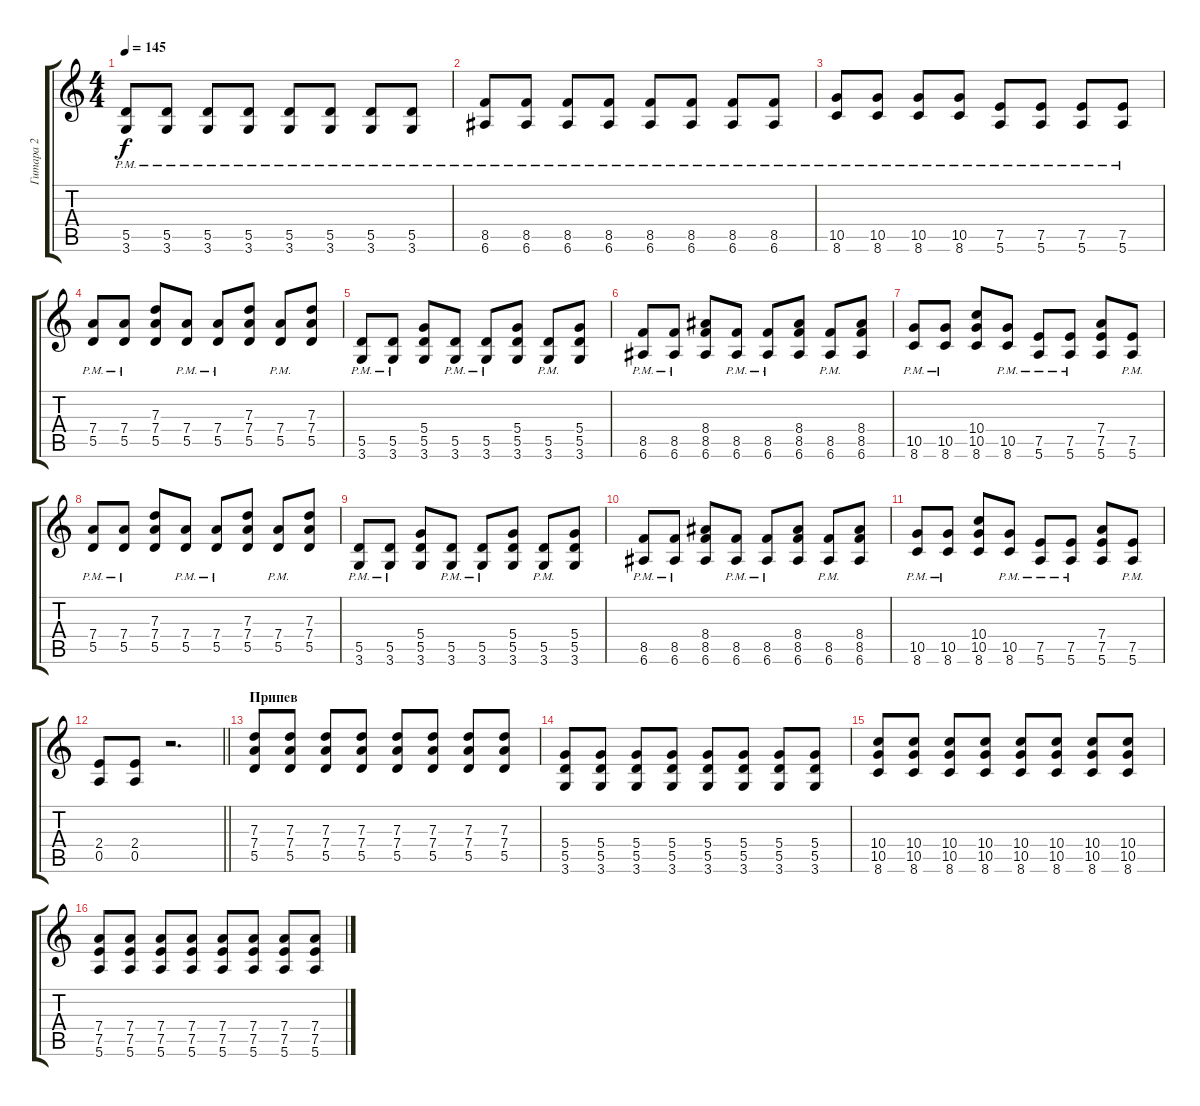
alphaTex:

\track ("Гитара 2" "Гитара 2") {instrument distortionguitar}
\staff {score tabs}
\tuning (E4 B3 G3 D3 A2 E2) {hide}
\ts (4 4)
\tempo 145
\clef g2
\ks c
(5.5{pm} 3.6{pm}).8{dy f} (5.5{pm} 3.6{pm}).8 (5.5{pm} 3.6{pm}).8 (5.5{pm} 3.6{pm}).8 (5.5{pm} 3.6{pm}).8 (5.5{pm} 3.6{pm}).8 (5.5{pm} 3.6{pm}).8 (5.5{pm} 3.6{pm}).8 |
(8.5{pm} 6.6{pm}).8 (8.5{pm} 6.6{pm}).8 (8.5{pm} 6.6{pm}).8 (8.5{pm} 6.6{pm}).8 (8.5{pm} 6.6{pm}).8 (8.5{pm} 6.6{pm}).8 (8.5{pm} 6.6{pm}).8 (8.5{pm} 6.6{pm}).8 |
(10.5{pm} 8.6{pm}).8 (10.5{pm} 8.6{pm}).8 (10.5{pm} 8.6{pm}).8 (10.5{pm} 8.6{pm}).8 (7.5{pm} 5.6{pm}).8 (7.5{pm} 5.6{pm}).8 (7.5{pm} 5.6{pm}).8 (7.5{pm} 5.6{pm}).8 |
(7.4{pm} 5.5{pm}).8 (7.4{pm} 5.5{pm}).8 (7.3 7.4 5.5).8 (7.4{pm} 5.5{pm}).8 (7.4{pm} 5.5{pm}).8 (7.3 7.4 5.5).8 (7.4{pm} 5.5{pm}).8 (7.3 7.4 5.5).8 |
(5.5{pm} 3.6{pm}).8 (5.5{pm} 3.6{pm}).8 (5.4 5.5 3.6).8 (5.5{pm} 3.6{pm}).8 (5.5{pm} 3.6{pm}).8 (5.4 5.5 3.6).8 (5.5{pm} 3.6{pm}).8 (5.4 5.5 3.6).8 |
(8.5{pm} 6.6{pm}).8 (8.5{pm} 6.6{pm}).8 (8.4 8.5 6.6).8 (8.5{pm} 6.6{pm}).8 (8.5{pm} 6.6{pm}).8 (8.4 8.5 6.6).8 (8.5{pm} 6.6{pm}).8 (8.4 8.5 6.6).8 |
(10.5{pm} 8.6{pm}).8 (10.5{pm} 8.6{pm}).8 (10.4 10.5 8.6).8 (10.5{pm} 8.6{pm}).8 (7.5{pm} 5.6{pm}).8 (7.5{pm} 5.6{pm}).8 (7.4 7.5 5.6).8 (7.5{pm} 5.6{pm}).8 |
(7.4{pm} 5.5{pm}).8 (7.4{pm} 5.5{pm}).8 (7.3 7.4 5.5).8 (7.4{pm} 5.5{pm}).8 (7.4{pm} 5.5{pm}).8 (7.3 7.4 5.5).8 (7.4{pm} 5.5{pm}).8 (7.3 7.4 5.5).8 |
(5.5{pm} 3.6{pm}).8 (5.5{pm} 3.6{pm}).8 (5.4 5.5 3.6).8 (5.5{pm} 3.6{pm}).8 (5.5{pm} 3.6{pm}).8 (5.4 5.5 3.6).8 (5.5{pm} 3.6{pm}).8 (5.4 5.5 3.6).8 |
(8.5{pm} 6.6{pm}).8 (8.5{pm} 6.6{pm}).8 (8.4 8.5 6.6).8 (8.5{pm} 6.6{pm}).8 (8.5{pm} 6.6{pm}).8 (8.4 8.5 6.6).8 (8.5{pm} 6.6{pm}).8 (8.4 8.5 6.6).8 |
(10.5{pm} 8.6{pm}).8 (10.5{pm} 8.6{pm}).8 (10.4 10.5 8.6).8 (10.5{pm} 8.6{pm}).8 (7.5{pm} 5.6{pm}).8 (7.5{pm} 5.6{pm}).8 (7.4 7.5 5.6).8 (7.5{pm} 5.6{pm}).8 |
\barLineRight lightlight
(2.4 0.5).8 (2.4 0.5).8 r.2{d} |
\section ("" "Припев")
(7.3 7.4 5.5).8 (7.3 7.4 5.5).8 (7.3 7.4 5.5).8 (7.3 7.4 5.5).8 (7.3 7.4 5.5).8 (7.3 7.4 5.5).8 (7.3 7.4 5.5).8 (7.3 7.4 5.5).8 |
(5.4 5.5 3.6).8 (5.4 5.5 3.6).8 (5.4 5.5 3.6).8 (5.4 5.5 3.6).8 (5.4 5.5 3.6).8 (5.4 5.5 3.6).8 (5.4 5.5 3.6).8 (5.4 5.5 3.6).8 |
(10.4 10.5 8.6).8 (10.4 10.5 8.6).8 (10.4 10.5 8.6).8 (10.4 10.5 8.6).8 (10.4 10.5 8.6).8 (10.4 10.5 8.6).8 (10.4 10.5 8.6).8 (10.4 10.5 8.6).8 |
(7.4 7.5 5.6).8 (7.4 7.5 5.6).8 (7.4 7.5 5.6).8 (7.4 7.5 5.6).8 (7.4 7.5 5.6).8 (7.4 7.5 5.6).8 (7.4 7.5 5.6).8 (7.4 7.5 5.6).8
